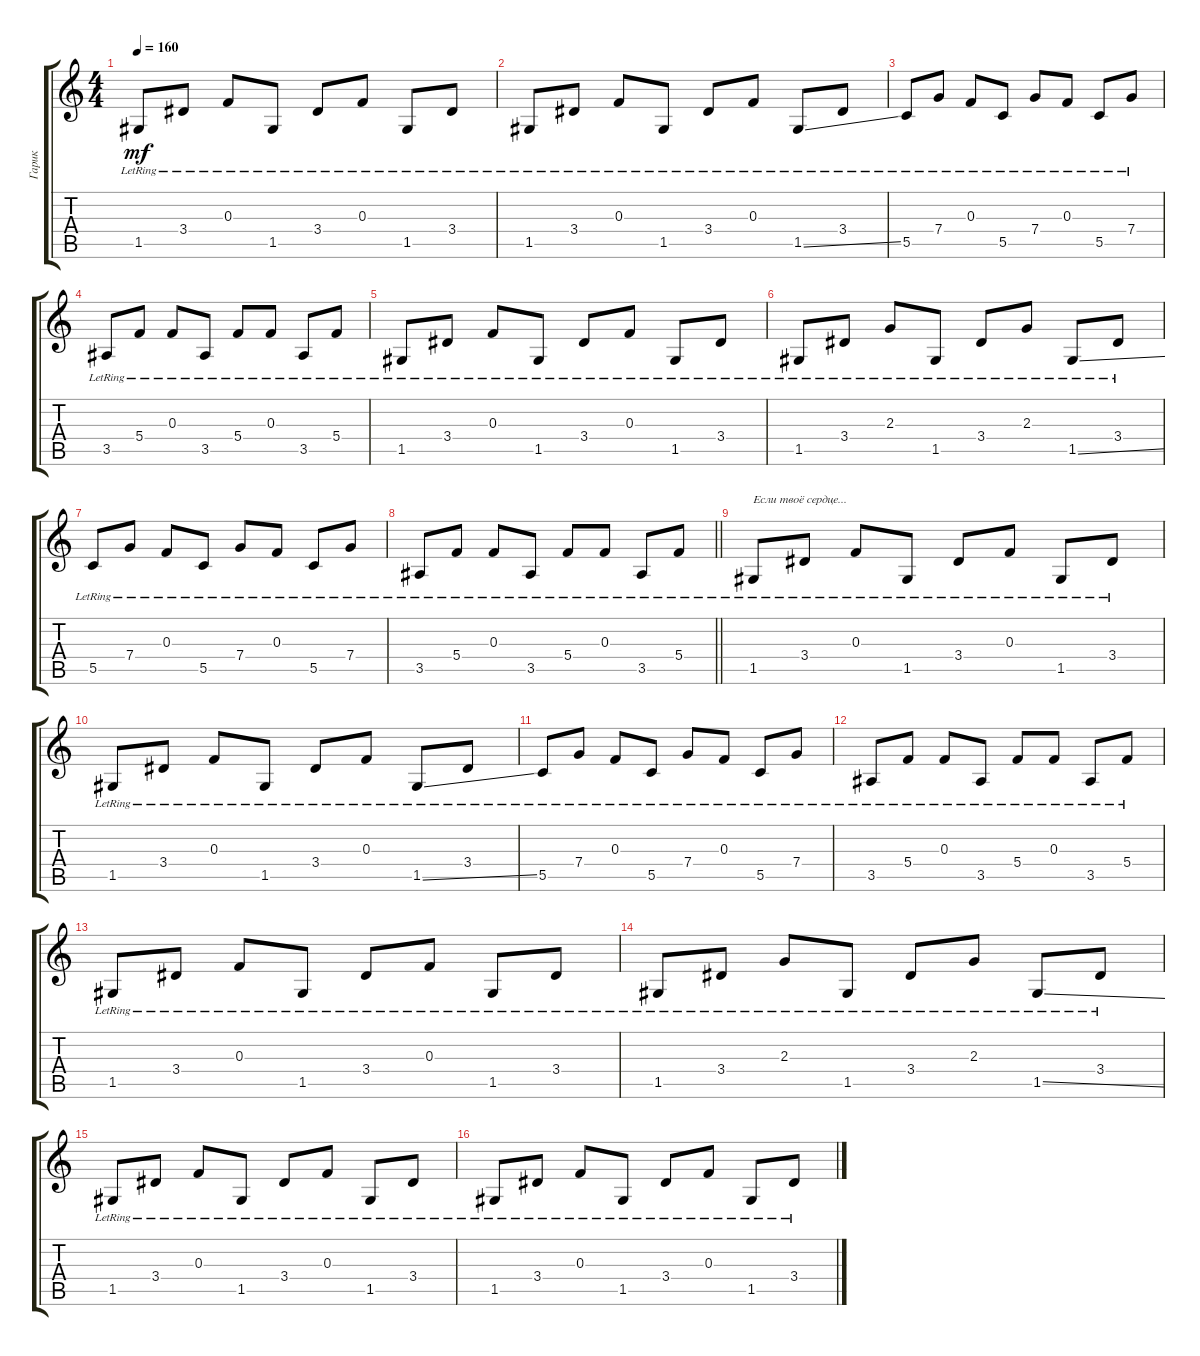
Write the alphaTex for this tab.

\track ("Гарик" "Гарик") {instrument distortionguitar}
\staff {score tabs}
\tuning (D4 A3 F3 C3 G2 C2) {hide}
\ts (4 4)
\tempo 160
\clef g2
\ks c
1.5{lr}.8{dy mf instrument electricguitarclean} 3.4{lr}.8 0.3{lr}.8 1.5{lr}.8 3.4{lr}.8 0.3{lr}.8 1.5{lr}.8 3.4{lr}.8 |
1.5{lr}.8 3.4{lr}.8 0.3{lr}.8 1.5{lr}.8 3.4{lr}.8 0.3{lr}.8 1.5{ss lr}.8 3.4{lr}.8 |
5.5{lr}.8 7.4{lr}.8 0.3{lr}.8 5.5{lr}.8 7.4{lr}.8 0.3{lr}.8 5.5{lr}.8 7.4{lr}.8 |
3.5{lr}.8 5.4{lr}.8 0.3{lr}.8 3.5{lr}.8 5.4{lr}.8 0.3{lr}.8 3.5{lr}.8 5.4{lr}.8 |
1.5{lr}.8 3.4{lr}.8 0.3{lr}.8 1.5{lr}.8 3.4{lr}.8 0.3{lr}.8 1.5{lr}.8 3.4{lr}.8 |
1.5{lr}.8 3.4{lr}.8 2.3{lr}.8 1.5{lr}.8 3.4{lr}.8 2.3{lr}.8 1.5{ss lr}.8 3.4{lr}.8 |
5.5{lr}.8 7.4{lr}.8 0.3{lr}.8 5.5{lr}.8 7.4{lr}.8 0.3{lr}.8 5.5{lr}.8 7.4{lr}.8 |
\barLineRight lightlight
3.5{lr}.8 5.4{lr}.8 0.3{lr}.8 3.5{lr}.8 5.4{lr}.8 0.3{lr}.8 3.5{lr}.8 5.4{lr}.8 |
1.5{lr}.8{txt "Если твоё сердце..."} 3.4{lr}.8 0.3{lr}.8 1.5{lr}.8 3.4{lr}.8 0.3{lr}.8 1.5{lr}.8 3.4{lr}.8 |
1.5{lr}.8 3.4{lr}.8 0.3{lr}.8 1.5{lr}.8 3.4{lr}.8 0.3{lr}.8 1.5{ss lr}.8 3.4{lr}.8 |
5.5{lr}.8 7.4{lr}.8 0.3{lr}.8 5.5{lr}.8 7.4{lr}.8 0.3{lr}.8 5.5{lr}.8 7.4{lr}.8 |
3.5{lr}.8 5.4{lr}.8 0.3{lr}.8 3.5{lr}.8 5.4{lr}.8 0.3{lr}.8 3.5{lr}.8 5.4{lr}.8 |
1.5{lr}.8 3.4{lr}.8 0.3{lr}.8 1.5{lr}.8 3.4{lr}.8 0.3{lr}.8 1.5{lr}.8 3.4{lr}.8 |
1.5{lr}.8 3.4{lr}.8 2.3{lr}.8 1.5{lr}.8 3.4{lr}.8 2.3{lr}.8 1.5{ss lr}.8 3.4{lr}.8 |
1.5{lr}.8 3.4{lr}.8 0.3{lr}.8 1.5{lr}.8 3.4{lr}.8 0.3{lr}.8 1.5{lr}.8 3.4{lr}.8 |
1.5{lr}.8 3.4{lr}.8 0.3{lr}.8 1.5{lr}.8 3.4{lr}.8 0.3{lr}.8 1.5{ss lr}.8 3.4{lr}.8
